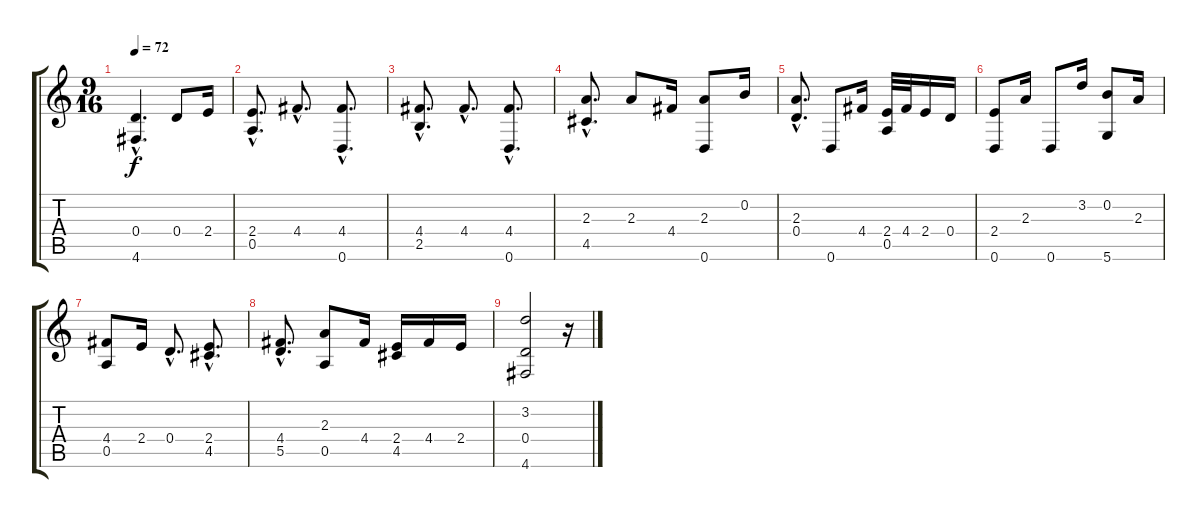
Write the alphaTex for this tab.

\track "" {instrument acousticguitarnylon}
\staff {score tabs}
\tuning (E4 B3 G3 D3 A2 D2) {hide}
\ts (9 16)
\tempo 72
\clef g2
\ks c
(0.4{hac} 4.6{hac}).4{d dy f} 0.4.8 2.4.16 |
(2.4{hac} 0.5{hac}).8{d} 4.4{hac}.8{d} (4.4{hac} 0.6{hac}).8{d} |
(4.4{hac} 2.5{hac}).8{d} 4.4{hac}.8{d} (4.4{hac} 0.6{hac}).8{d} |
(2.3{hac} 4.5{hac}).8{d} 2.3.8 4.4.16 (2.3 0.6).8 0.2.16 |
(2.3{hac} 0.4{hac}).8{d} 0.6.8 4.4.16 (2.4 0.5).32 4.4.32 2.4.16 0.4.16 |
(2.4 0.6).8 2.3.16 0.6.8 3.2.16 (0.2 5.6).8 2.3.16 |
(4.4 0.5).8 2.4.16 0.4{hac}.8{d} (2.4{hac} 4.5{hac}).8{d} |
(4.4{hac} 5.5{hac}).8{d} (2.3 0.5).8 4.4.16 (2.4 4.5).16 4.4.16 2.4.16 |
(3.2 0.4 4.6).2 r.16
